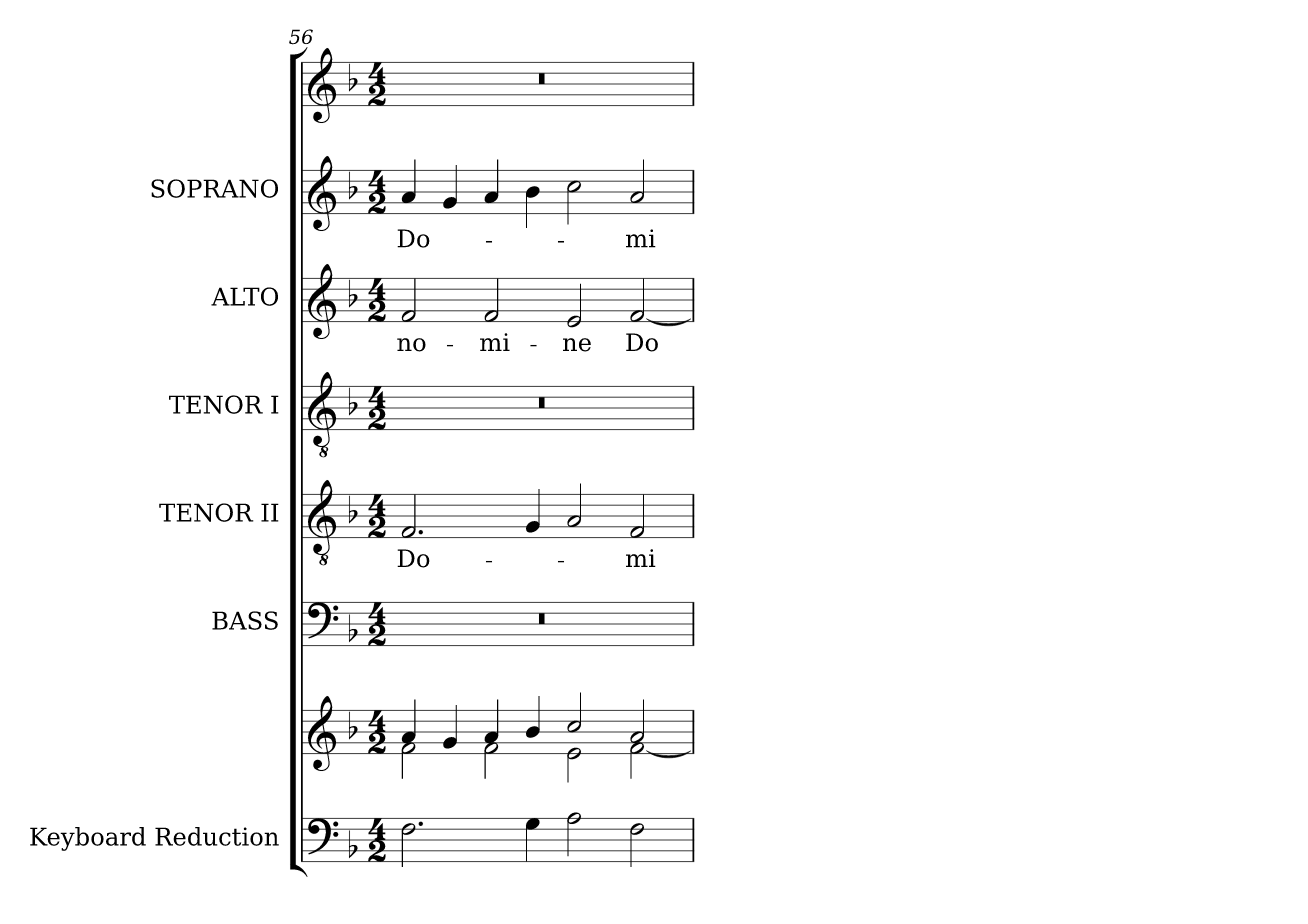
**kern	**kern	**kern	**kern	**text	**kern	**kern	**text	**kern	**text	**kern
*part7	*part7	*part6	*part5	*part5	*part4	*part3	*part3	*part2	*part2	*part1
*staff8	*staff7	*staff6	*staff5	*staff5	*staff4	*staff3	*staff3	*staff2	*staff2	*staff1
*I"Keyboard Reduction	*	*I"BASS	*I"TENOR II	*	*I"TENOR I	*I"ALTO	*	*I"SOPRANO	*	*
*I'Reduc.	*	*I'B.	*I'T. II	*	*I'T. I	*I'A.	*	*I'S.	*	*
!!LO:LB:g=z
*clefF4	*clefG2	*clefF4	*clefGv2	*	*clefGv2	*clefG2	*	*clefG2	*	*clefG2
*	*	*	*ITrd7c12	*	*ITrd7c12	*	*	*	*	*
*k[b-]	*k[b-]	*k[b-]	*k[b-]	*	*k[b-]	*k[b-]	*	*k[b-]	*	*k[b-]
*F:	*F:	*F:	*F:	*	*F:	*F:	*	*F:	*	*F:
*M4/2	*M4/2	*M4/2	*M4/2	*	*M4/2	*M4/2	*	*M4/2	*	*M4/2
=56	=56	=56	=56	=56	=56	=56	=56	=56	=56	=56
*	*^	*	*	*	*	*	*	*	*	*
!	!	!	!LO:N:vis=1	!	!	!	!	!	!	!	!
!	!	!	!	!	!LO:LY:b:color=#000000	!LO:N:vis=1	!	!	!	!	!
!	!	!	!	!	!	!	!	!LO:LY:b:color=#000000	!	!	!
!	!	!	!	!	!	!	!	!	!	!LO:LY:b:color=#000000	!LO:N:vis=1
2.Fi\	4ai/	2fi\	0r	2.FFi/	Do-	0r	2fi/	no-	4ai/	Do-	0r
.	4gi/	.	.	.	.	.	.	.	4gi/	.	.
!	!	!	!	!	!	!	!	!LO:LY:b:color=#000000	!	!	!
.	4ai/	2fi\	.	.	.	.	2fi/	-mi-	4ai/	.	.
4Gi\	4b-i/	.	.	4GGi/	.	.	.	.	4b-i\	.	.
!	!	!	!	!	!	!	!	!LO:LY:b:color=#000000	!	!	!
2Ai\	2cci/	2ei\	.	2AAi/	.	.	2ei/	-ne	2cci\	.	.
!	!	!	!	!	!LO:LY:b:color=#000000	!	!	!	!	!	!
!	!	!	!	!	!	!	!	!LO:LY:b:color=#000000	!	!	!
!	!	!	!	!	!	!	!	!	!	!LO:LY:b:color=#000000	!
2Fi\	2ai/	[2fi\	.	2FFi/	-mi-	.	[2fi/	Do-	2ai/	-mi-	.
*	*v	*v	*	*	*	*	*	*	*	*	*
=	=	=	=	=	=	=	=	=	=	=
*-	*-	*-	*-	*-	*-	*-	*-	*-	*-	*-
